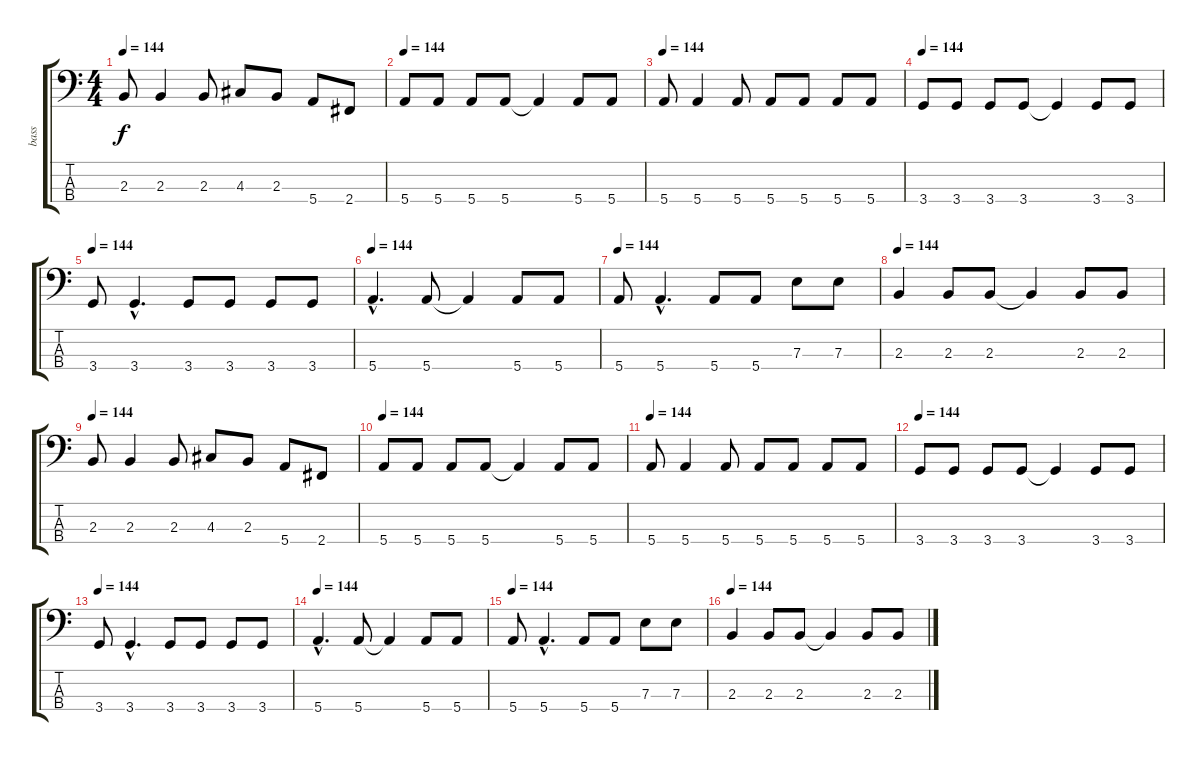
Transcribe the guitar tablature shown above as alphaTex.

\track ("bass" "bass") {instrument electricbassfinger}
\staff {score tabs}
\tuning (G2 D2 A1 E1) {hide}
\ts (4 4)
\tempo 144
\clef f4
\ks c
2.3.8{dy f} 2.3.4 2.3.8 4.3.8 2.3.8 5.4.8 2.4.8 |
\tempo 144
5.4.8 5.4.8 5.4.8 5.4.8 5.4{t}.4 5.4.8 5.4.8 |
\tempo 144
5.4.8 5.4.4 5.4.8 5.4.8 5.4.8 5.4.8 5.4.8 |
\tempo 144
3.4.8 3.4.8 3.4.8 3.4.8 3.4{t}.4 3.4.8 3.4.8 |
\tempo 144
3.4.8 3.4{hac}.4{d} 3.4.8 3.4.8 3.4.8 3.4.8 |
\tempo 144
5.4{hac}.4{d} 5.4.8 5.4{t}.4 5.4.8 5.4.8 |
\tempo 144
5.4.8 5.4{hac}.4{d} 5.4.8 5.4.8 7.3.8 7.3.8 |
\tempo 144
2.3.4 2.3.8 2.3.8 2.3{t}.4 2.3.8 2.3.8 |
\tempo 144
2.3.8 2.3.4 2.3.8 4.3.8 2.3.8 5.4.8 2.4.8 |
\tempo 144
5.4.8 5.4.8 5.4.8 5.4.8 5.4{t}.4 5.4.8 5.4.8 |
\tempo 144
5.4.8 5.4.4 5.4.8 5.4.8 5.4.8 5.4.8 5.4.8 |
\tempo 144
3.4.8 3.4.8 3.4.8 3.4.8 3.4{t}.4 3.4.8 3.4.8 |
\tempo 144
3.4.8 3.4{hac}.4{d} 3.4.8 3.4.8 3.4.8 3.4.8 |
\tempo 144
5.4{hac}.4{d} 5.4.8 5.4{t}.4 5.4.8 5.4.8 |
\tempo 144
5.4.8 5.4{hac}.4{d} 5.4.8 5.4.8 7.3.8 7.3.8 |
\tempo 144
2.3.4 2.3.8 2.3.8 2.3{t}.4 2.3.8 2.3.8
